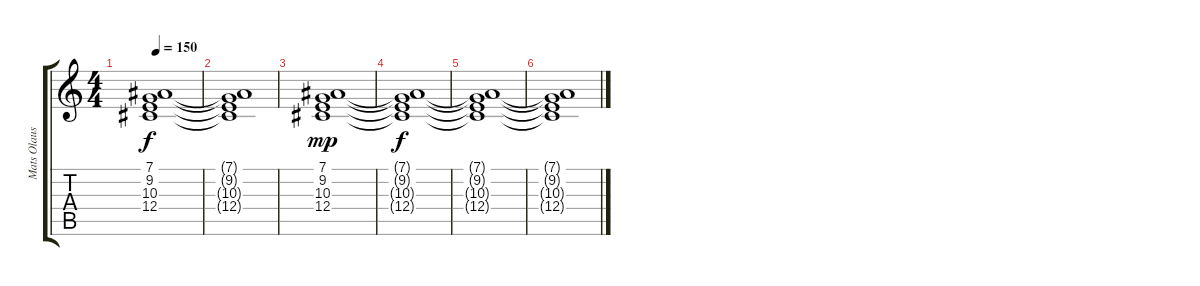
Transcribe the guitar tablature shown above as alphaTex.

\track ("Mats Olausson" "Mats Olaus") {instrument choiraahs}
\staff {score tabs}
\tuning (Eb4 Bb3 Gb3 Db3 Ab2 Eb2) {hide}
\ts (4 4)
\tempo 150
\clef g2
\ks c
(7.1{t} 9.2{t} 10.3{t} 12.4{t}).1{dy f} |
(7.1{t} 9.2{t} 10.3{t} 12.4{t}).1 |
(7.1 9.2 10.3 12.4).1{dy mp} |
(7.1{t} 9.2{t} 10.3{t} 12.4{t}).1{dy f} |
(7.1{t} 9.2{t} 10.3{t} 12.4{t}).1 |
(7.1{t} 9.2{t} 10.3{t} 12.4{t}).1
